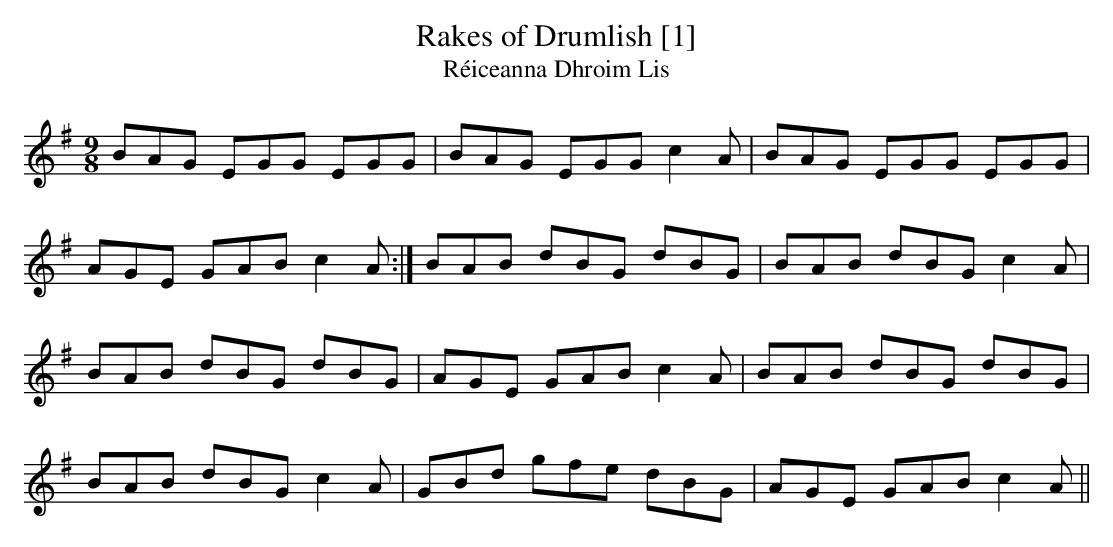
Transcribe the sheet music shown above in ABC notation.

X:1
T: Rakes of Drumlish [1]
T: R\'eiceanna Dhroim Lis
L: 1/8
M: 9/8
K:Ador
BAG EGG EGG|BAG EGG c2A|BAG EGG EGG|
AGE GAB c2A :|BAB dBG dBG|BAB dBG c2A|
BAB dBG dBG|AGE GAB c2A|BAB dBG dBG|
BAB dBG c2A|GBd gfe dBG|AGE GAB c2A ||
